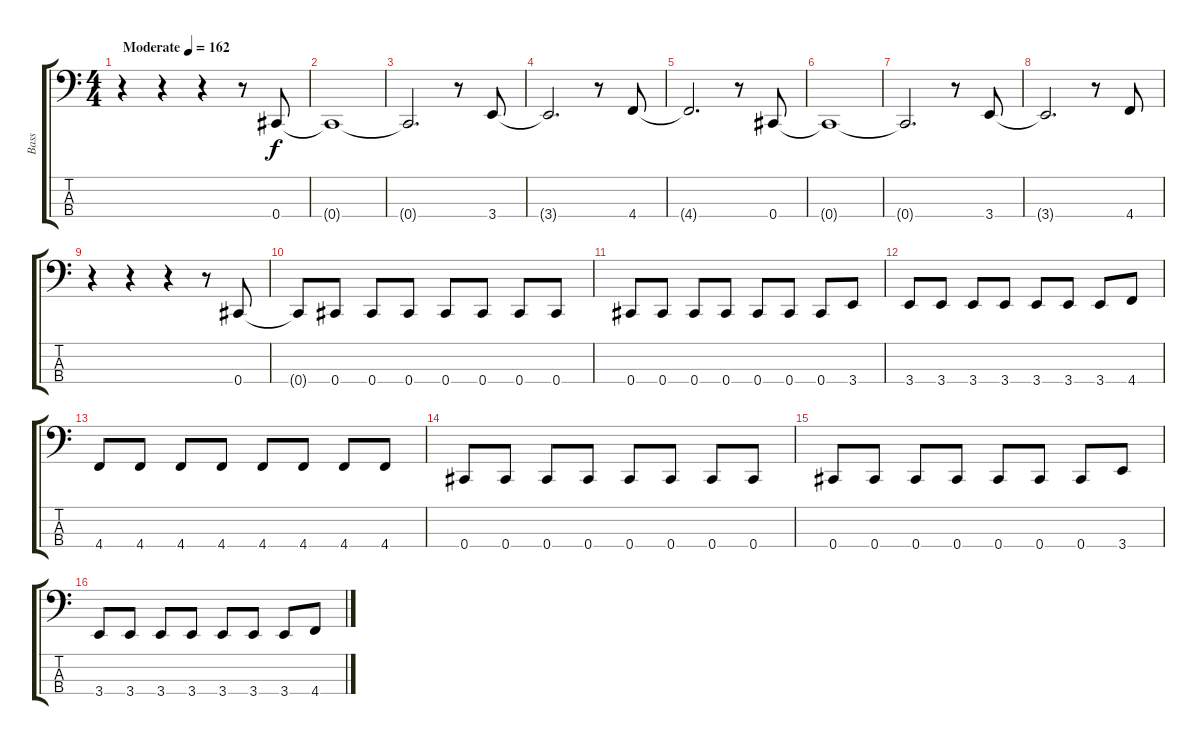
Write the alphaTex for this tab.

\track ("Bass" "Bass") {instrument electricbassfinger}
\staff {score tabs}
\tuning (Gb2 Db2 Ab1 Db1) {hide}
\ts (4 4)
\tempo (162 "Moderate")
\clef f4
\ks c
r.4{dy f instrument electricbassfinger} r.4 r.4 r.8 0.4.8 |
0.4{t}.1 |
0.4{t}.2{d} r.8 3.4.8 |
3.4{t}.2{d} r.8 4.4.8 |
4.4{t}.2{d} r.8 0.4.8 |
0.4{t}.1 |
0.4{t}.2{d} r.8 3.4.8 |
3.4{t}.2{d} r.8 4.4.8 |
r.4 r.4 r.4 r.8 0.4.8 |
0.4{t}.8 0.4.8 0.4.8 0.4.8 0.4.8 0.4.8 0.4.8 0.4.8 |
0.4.8 0.4.8 0.4.8 0.4.8 0.4.8 0.4.8 0.4.8 3.4.8 |
3.4.8 3.4.8 3.4.8 3.4.8 3.4.8 3.4.8 3.4.8 4.4.8 |
4.4.8 4.4.8 4.4.8 4.4.8 4.4.8 4.4.8 4.4.8 4.4.8 |
0.4.8 0.4.8 0.4.8 0.4.8 0.4.8 0.4.8 0.4.8 0.4.8 |
0.4.8 0.4.8 0.4.8 0.4.8 0.4.8 0.4.8 0.4.8 3.4.8 |
3.4.8 3.4.8 3.4.8 3.4.8 3.4.8 3.4.8 3.4.8 4.4.8
